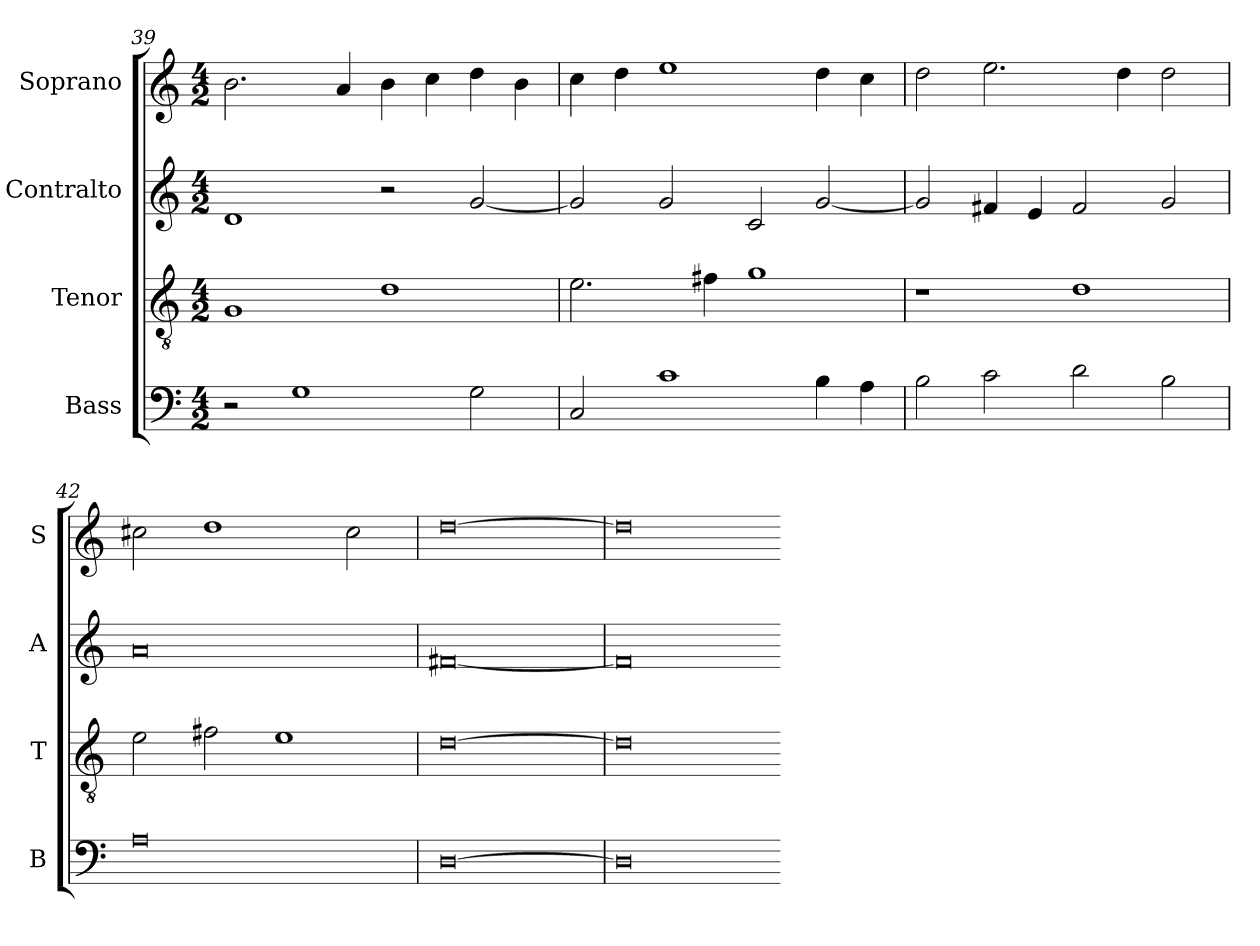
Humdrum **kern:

**kern	**kern	**kern	**kern
*part4	*part3	*part2	*part1
*staff4	*staff3	*staff2	*staff1
*I"Bass	*I"Tenor	*I"Contralto	*I"Soprano
*I'B	*I'T	*I'A	*I'S
*clefF4	*clefGv2	*clefG2	*clefG2
*k[]	*k[]	*k[]	*k[]
*G:mix	*G:mix	*G:mix	*G:mix
*M4/2	*M4/2	*M4/2	*M4/2
=39	=39	=39	=39
2r	1G	1d	2.b
1G	.	.	.
.	.	.	4a
.	1d	2r	4b
.	.	.	4cc
2G	.	[2g	4dd
.	.	.	4b
=40	=40	=40	=40
2C	2.e	2g]	4cc
.	.	.	4dd
1c	.	2g	1ee
.	4f#X	.	.
.	1g	2c	.
4B	.	[2g	4dd
4A	.	.	4cc
=41	=41	=41	=41
2B	1r	2g]	2dd
2c	.	4f#X	2.ee
.	.	4e	.
2d	1d	2f#	.
.	.	.	4dd
2B	.	2g	2dd
=42	=42	=42	=42
0A	2e	0a	2cc#X
.	2f#X	.	1dd
.	1e	.	.
.	.	.	2cc#
=43	=43	=43	=43
[0D	[0d	[0f#X	[0dd
=44	=44	=44	=44
0D]	0d]	0f#]	0dd]
=-	=-	=-	=-
*-	*-	*-	*-
